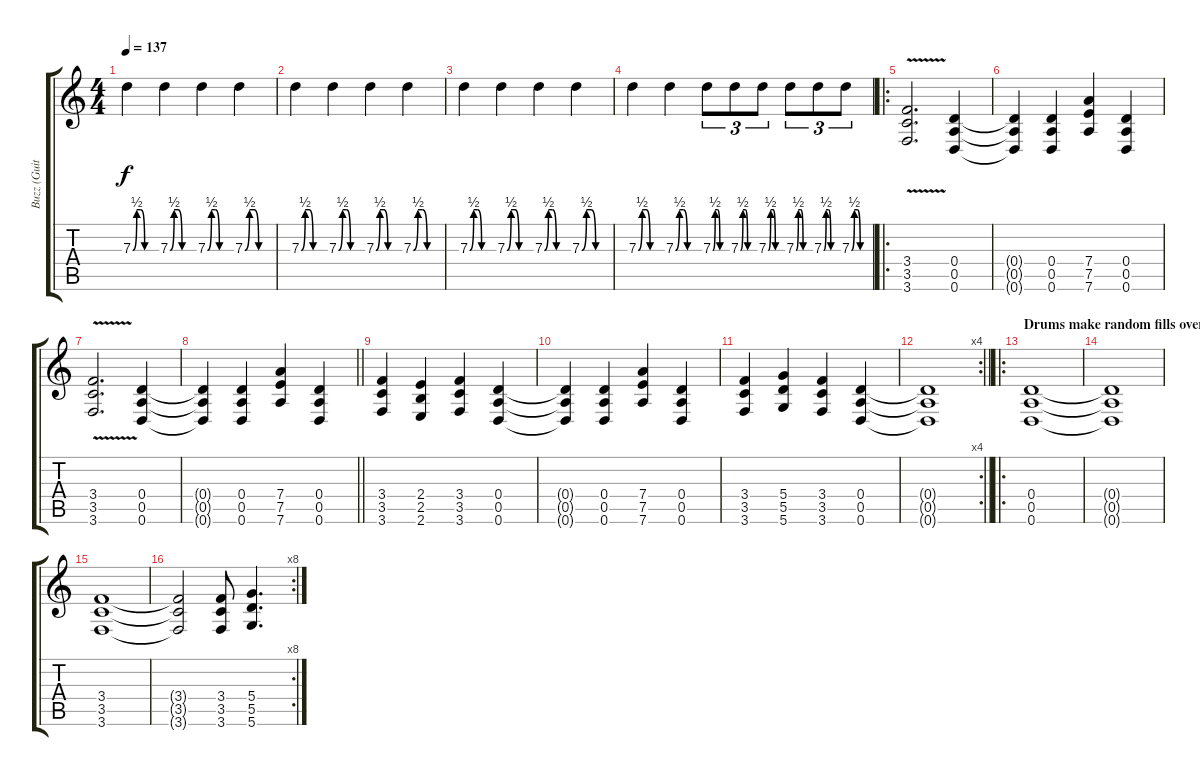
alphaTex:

\track ("Buzz (Guitar)" "Buzz (Guit") {instrument distortionguitar}
\staff {score tabs}
\tuning (E4 B3 G3 D3 A2 D2) {hide}
\ts (4 4)
\tempo 137
\clef g2
\ks c
7.3{be (custom 0 0 10 2 20 2 30 0 60 0)}.4{dy f} 7.3{be (custom 0 0 10 2 20 2 30 0 60 0)}.4 7.3{be (custom 0 0 10 2 20 2 30 0 60 0)}.4 7.3{be (custom 0 0 10 2 20 2 30 0 60 0)}.4 |
7.3{be (custom 0 0 10 2 20 2 30 0 60 0)}.4 7.3{be (custom 0 0 10 2 20 2 30 0 60 0)}.4 7.3{be (custom 0 0 10 2 20 2 30 0 60 0)}.4 7.3{be (custom 0 0 10 2 20 2 30 0 60 0)}.4 |
7.3{be (custom 0 0 10 2 20 2 30 0 60 0)}.4 7.3{be (custom 0 0 10 2 20 2 30 0 60 0)}.4 7.3{be (custom 0 0 10 2 20 2 30 0 60 0)}.4 7.3{be (custom 0 0 10 2 20 2 30 0 60 0)}.4 |
7.3{be (custom 0 0 10 2 20 2 30 0 60 0)}.4 7.3{be (custom 0 0 10 2 20 2 30 0 60 0)}.4 7.3{be (custom 0 0 10 2 20 2 30 0 60 0)}.8{tu (3 2)} 7.3{be (custom 0 0 10 2 20 2 30 0 60 0)}.8{tu (3 2)} 7.3{be (custom 0 0 10 2 20 2 30 0 60 0)}.8{tu (3 2)} 7.3{be (custom 0 0 10 2 20 2 30 0 60 0)}.8{tu (3 2)} 7.3{be (custom 0 0 10 2 20 2 30 0 60 0)}.8{tu (3 2)} 7.3{be (custom 0 0 10 2 20 2 30 0 60 0)}.8{tu (3 2)} |
\ro
(3.4{v} 3.5 3.6).2{d} (0.4 0.5 0.6).4 |
(0.4{t} 0.5{t} 0.6{t}).4 (0.4 0.5 0.6).4 (7.4 7.5 7.6).4 (0.4 0.5 0.6).4 |
(3.4{v} 3.5 3.6).2{d} (0.4 0.5 0.6).4 |
\barLineRight lightlight
(0.4{t} 0.5{t} 0.6{t}).4 (0.4 0.5 0.6).4 (7.4 7.5 7.6).4 (0.4 0.5 0.6).4 |
(3.4 3.5 3.6).4 (2.4 2.5 2.6).4 (3.4 3.5 3.6).4 (0.4 0.5 0.6).4 |
(0.4{t} 0.5{t} 0.6{t}).4 (0.4 0.5 0.6).4 (7.4 7.5 7.6).4 (0.4 0.5 0.6).4 |
(3.4 3.5 3.6).4 (5.4 5.5 5.6).4 (3.4 3.5 3.6).4 (0.4 0.5 0.6).4 |
\rc 4
\barLineRight lightlight
(0.4{t} 0.5{t} 0.6{t}).1 |
\ro
\section ("" "Drums make random fills over and over again until end")
(0.4 0.5 0.6).1 |
(0.4{t} 0.5{t} 0.6{t}).1 |
(3.4 3.5 3.6).1 |
\rc 8
(3.4{t} 3.5{t} 3.6{t}).2 (3.4 3.5 3.6).8 (5.4 5.5 5.6).4{d}
